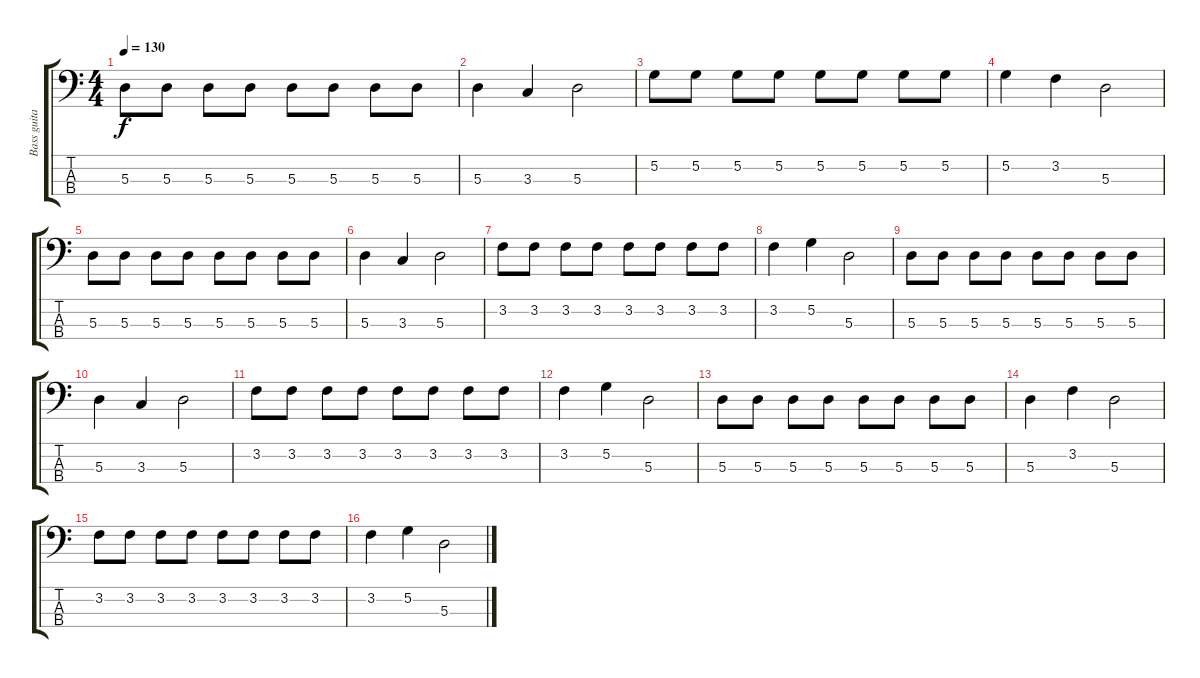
\track ("Bass guitar" "Bass guita") {instrument electricguitarclean}
\staff {score tabs}
\tuning (G2 D2 A1 E1) {hide}
\ts (4 4)
\tempo 130
\clef f4
\ks c
5.3.8{dy f} 5.3.8 5.3.8 5.3.8 5.3.8 5.3.8 5.3.8 5.3.8 |
5.3.4 3.3.4 5.3.2 |
5.2.8 5.2.8 5.2.8 5.2.8 5.2.8 5.2.8 5.2.8 5.2.8 |
5.2.4 3.2.4 5.3.2 |
5.3.8 5.3.8 5.3.8 5.3.8 5.3.8 5.3.8 5.3.8 5.3.8 |
5.3.4 3.3.4 5.3.2 |
3.2.8 3.2.8 3.2.8 3.2.8 3.2.8 3.2.8 3.2.8 3.2.8 |
3.2.4 5.2.4 5.3.2 |
5.3.8 5.3.8 5.3.8 5.3.8 5.3.8 5.3.8 5.3.8 5.3.8 |
5.3.4 3.3.4 5.3.2 |
3.2.8 3.2.8 3.2.8 3.2.8 3.2.8 3.2.8 3.2.8 3.2.8 |
3.2.4 5.2.4 5.3.2 |
5.3.8 5.3.8 5.3.8 5.3.8 5.3.8 5.3.8 5.3.8 5.3.8 |
5.3.4 3.2.4 5.3.2 |
3.2.8 3.2.8 3.2.8 3.2.8 3.2.8 3.2.8 3.2.8 3.2.8 |
3.2.4 5.2.4 5.3.2
